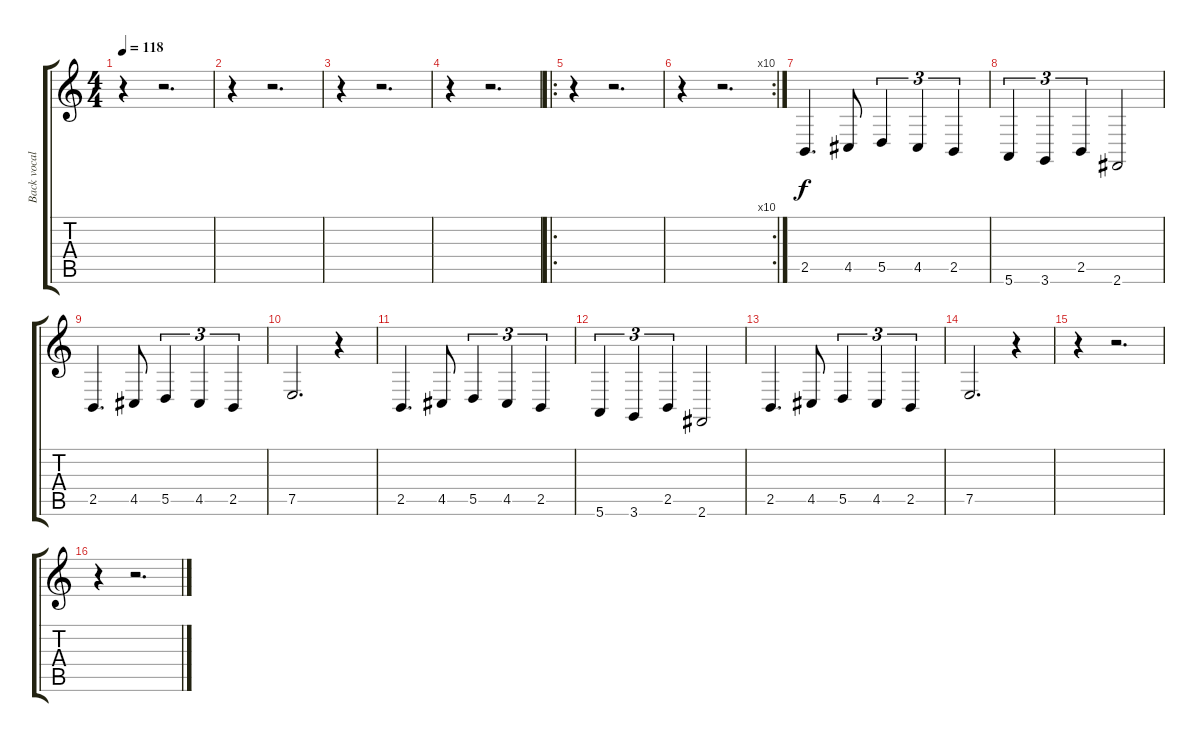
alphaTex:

\track ("Back vocals" "Back vocal") {instrument choiraahs}
\staff {score tabs}
\tuning (E4 B3 G3 D3 A2 E2) {hide}
\ts (4 4)
\tempo 118
\clef g2
\ks c
r.4{dy f} r.2{d} |
r.4 r.2{d} |
r.4 r.2{d} |
r.4 r.2{d} |
\ro
r.4 r.2{d} |
\rc 10
r.4 r.2{d} |
2.5.4{d} 4.5.8 5.5.4{tu (3 2)} 4.5.4{tu (3 2)} 2.5.4{tu (3 2)} |
5.6.4{tu (3 2)} 3.6.4{tu (3 2)} 2.5.4{tu (3 2)} 2.6.2 |
2.5.4{d} 4.5.8 5.5.4{tu (3 2)} 4.5.4{tu (3 2)} 2.5.4{tu (3 2)} |
7.5.2{d} r.4 |
2.5.4{d} 4.5.8 5.5.4{tu (3 2)} 4.5.4{tu (3 2)} 2.5.4{tu (3 2)} |
5.6.4{tu (3 2)} 3.6.4{tu (3 2)} 2.5.4{tu (3 2)} 2.6.2 |
2.5.4{d} 4.5.8 5.5.4{tu (3 2)} 4.5.4{tu (3 2)} 2.5.4{tu (3 2)} |
7.5.2{d} r.4 |
r.4 r.2{d} |
r.4 r.2{d}
